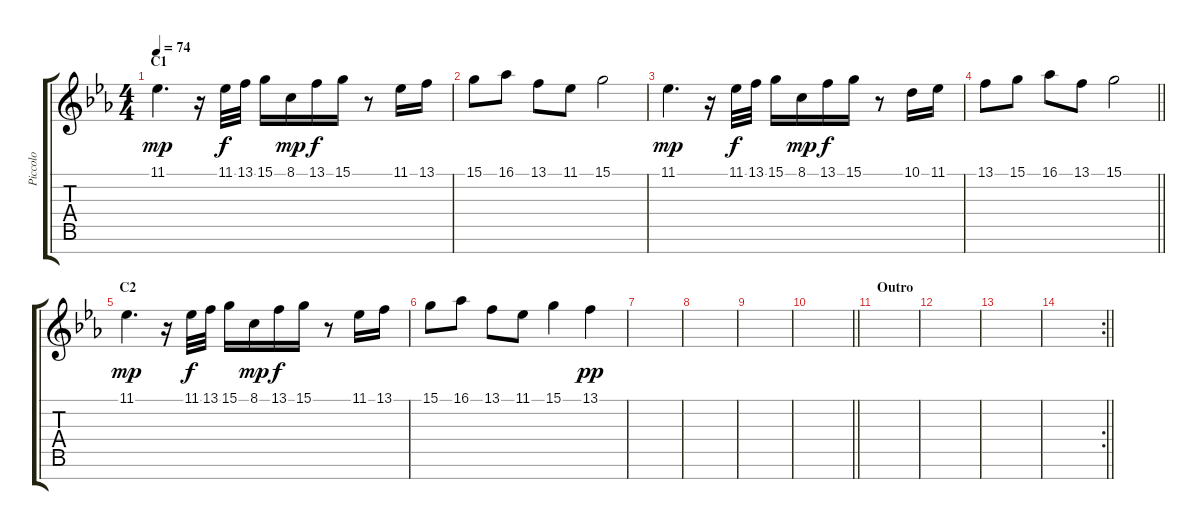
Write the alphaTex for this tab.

\track ("Piccolo" "Piccolo") {instrument piccolo}
\staff {score tabs}
\tuning (E4 B3 G3 D3 A2 E2 B1) {hide}
\ts (4 4)
\section ("" "C1")
\tempo 74
\clef g2
\ks eb
11.1.4{d dy mp} r.16 11.1.32{dy f} 13.1.32 15.1.16 8.1.16{dy mp} 13.1.16{dy f} 15.1.16 r.8 11.1.16 13.1.16 |
15.1.8 16.1.8 13.1.8 11.1.8 15.1.2 |
11.1.4{d dy mp} r.16 11.1.32{dy f} 13.1.32 15.1.16 8.1.16{dy mp} 13.1.16{dy f} 15.1.16 r.8 10.1.16 11.1.16 |
\barLineRight lightlight
13.1.8 15.1.8 16.1.8 13.1.8 15.1.2 |
\section ("" "C2")
11.1.4{d dy mp} r.16 11.1.32{dy f} 13.1.32 15.1.16 8.1.16{dy mp} 13.1.16{dy f} 15.1.16 r.8 11.1.16 13.1.16 |
15.1.8 16.1.8 13.1.8 11.1.8 15.1.4 13.1.4{dy pp} |
|
|
|
\barLineRight lightlight
|
\section ("" "Outro")
|
|
|
\rc 2
\barLineRight lightlight
